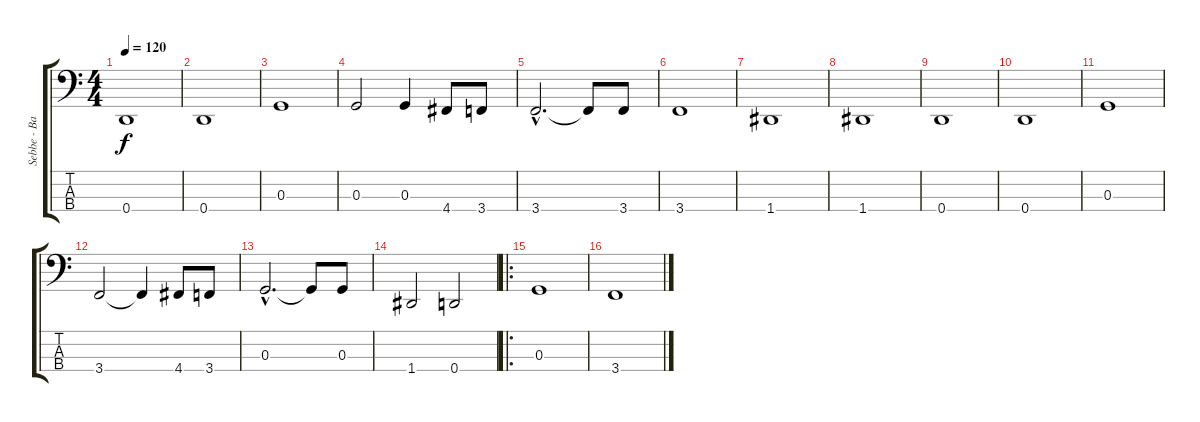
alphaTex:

\track ("Sebbe - Bass" "Sebbe - Ba") {instrument electricbassfinger}
\staff {score tabs}
\tuning (F2 C2 G1 D1) {hide}
\ts (4 4)
\tempo 120
\clef f4
\ks c
0.4.1{dy f} |
0.4.1 |
0.3.1 |
0.3.2 0.3.4 4.4.8 3.4.8 |
3.4{hac}.2{d} 3.4{t}.8 3.4.8 |
3.4.1 |
1.4.1 |
1.4.1 |
0.4.1 |
0.4.1 |
0.3.1 |
3.4.2 3.4{t}.4 4.4.8 3.4.8 |
0.3{hac}.2{d} 0.3{t}.8 0.3.8 |
1.4.2 0.4.2 |
\ro
0.3.1 |
3.4.1
